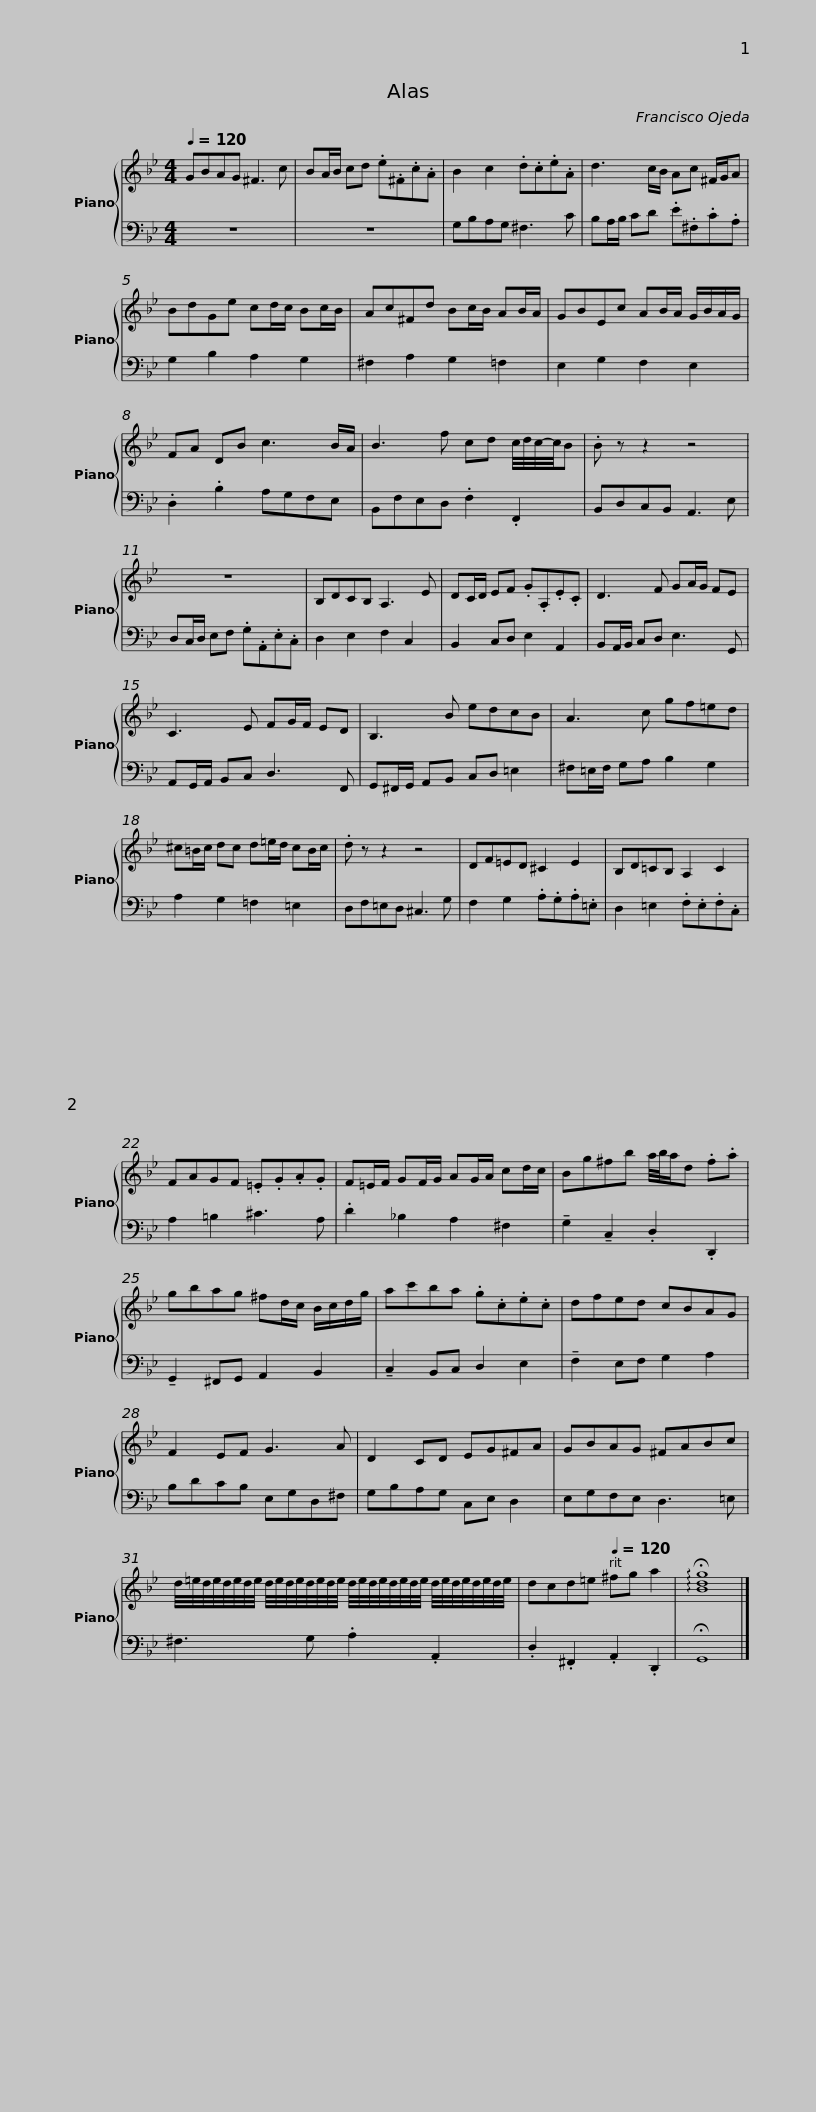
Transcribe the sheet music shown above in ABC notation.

X:1
%%score { 1 | 2 }
L:1/8
Q:1/4=120
M:4/4
I:linebreak $
K:Bb
V:1 treble
V:2 bass
V:1
 GBAG ^F3 c | BA/B/ cd .e.^F.c.A | B2 c2 .d.c.e.A |$ d3 c/B/ Ac ^F/G/A | BdGe cd/c/ Bc/B/ | %5
 Ac^Fd Bc/B/ AB/A/ |$ GBEc AB/A/ G/B/A/G/ | FA DB c3 B/A/ | B3 f cd c/4d/4c/4-c/4B |$ .B z z2 z4 | %10
 z8 | B,DCB, A,3 E | DC/D/ EF .G.A,.E.C |$ D3 F GA/G/ FE | C3 E FG/F/ ED | %15
 B,3 B edcB |$ A3 c gf=ed | ^c=B/c/ dc d=e/d/ cB/c/ | .d z z2 z4 | DF=ED ^C2 E2 |$ %20
 B,D=CB, A,2 C2 | FAGF .=E.G.A.G | F=E/F/ GF/G/ AG/A/ cd/c/ | Bg^fb a/4b/4a/d .f.a |$ gbag ^fd/c/ B/c/d/g/ | %25
 ac'ba .g.c.e.c |$ dfed cBAG | F2 EF G3 A | D2 CD EG^FA | GBAG ^FABc |$ %30
 d/4=e/4d/4e/4d/4e/4d/4e/4 d/4e/4d/4e/4d/4e/4d/4e/4 d/4e/4d/4e/4d/4e/4d/4e/4 d/4e/4d/4e/4d/4e/4d/4e/4 | dcd=e[Q:1/4=120] ^fg a2 | !arpeggio!!fermata![Bdg]8 |] %33
V:2
 z8 | z8 | G,B,A,G, ^F,3 C |$ B,A,/B,/ CD .E.^F,.C.A, | G,2 B,2 A,2 G,2 | %5
 ^F,2 A,2 G,2 =F,2 |$ E,2 G,2 F,2 E,2 | .D,2 .B,2 A,G,F,E, | B,,F,E,D, .F,2 .F,,2 |$ B,,D,C,B,, A,,3 E, | %10
 D,C,/D,/ E,F, .G,.A,,.E,.C, | D,2 E,2 F,2 C,2 | B,,2 C,D, E,2 A,,2 |$ B,,A,,/B,,/ C,D, E,3 G,, | A,,G,,/A,,/ B,,C, D,3 F,, | %15
 G,,^F,,/G,,/ A,,B,, C,D, =E,2 |$ ^F,=E,/F,/ G,A, B,2 G,2 | A,2 G,2 =F,2 =E,2 | D,F,=E,D, ^C,3 G, | F,2 G,2 .A,.G,.A,.=E, |$ %20
 D,2 =E,2 .F,.E,.F,.C, | A,2 =B,2 ^C3 A, | .D2 _B,2 A,2 ^F,2 | !tenuto!G,2 !tenuto!C,2 .D,2 .D,,2 |$ !tenuto!G,,2 ^F,,G,, A,,2 B,,2 | %25
 !tenuto!C,2 B,,C, D,2 E,2 |$ !tenuto!F,2 E,F, G,2 A,2 | B,DCB, E,G,D,^F, | G,B,A,G, C,E, D,2 | E,G,F,E, D,3 =E, |$ %30
 ^F,3 G, .A,2 .A,,2 | .D,2 .^F,,2 .A,,2 .D,,2 | !fermata!G,,8 |] %33
